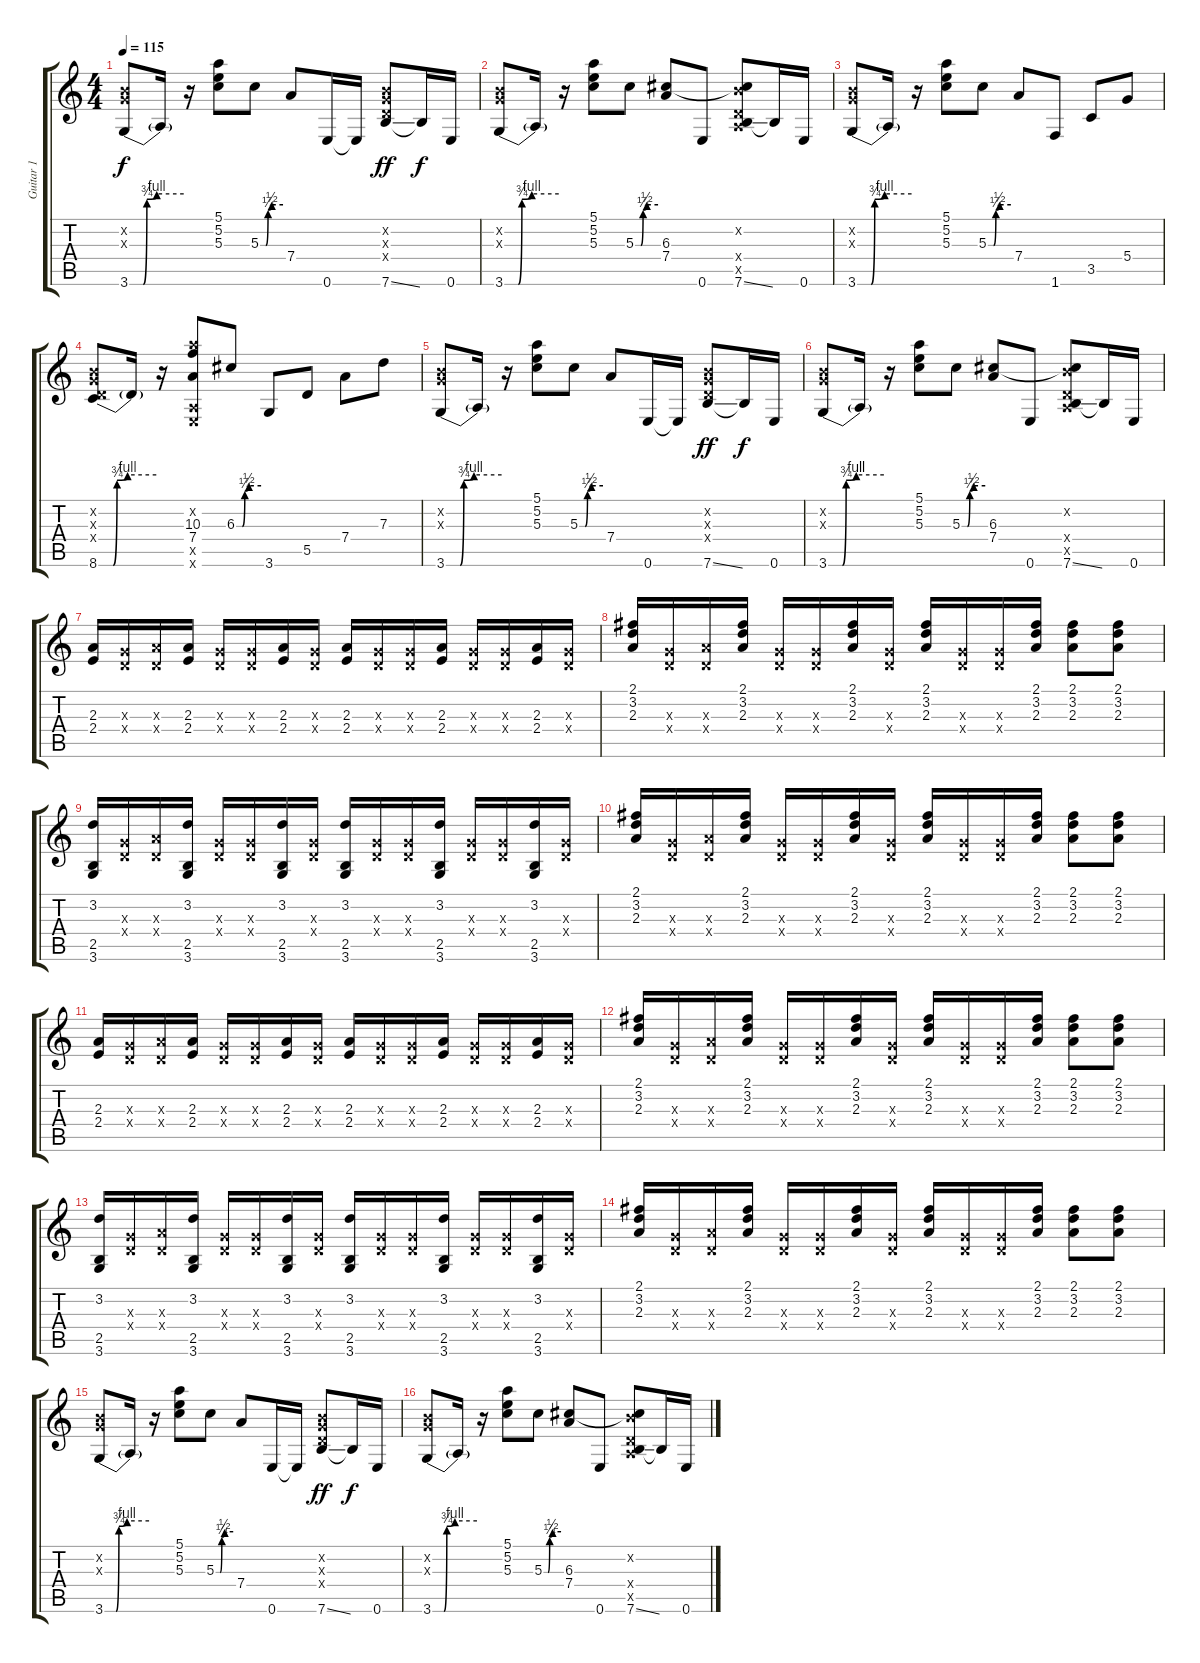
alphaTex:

\track ("Guitar 1" "Guitar 1") {instrument acousticguitarnylon}
\staff {score tabs}
\tuning (E4 B3 G3 D3 A2 E2) {hide}
\ts (4 4)
\tempo 115
\clef g2
\ks c
(0.2{x} 0.3{x} 3.6{be (custom 0 0 15 0 19 3 30 4 60 4)}).8{dy f} 3.6{t}.16 r.16 (5.1 5.2 5.3).8 5.3{be (custom 0 0 14 0 20 1 30 2 60 2)}.8 7.4.8 0.6.16 0.6{t}.16 (0.2{x} 0.3{x} 0.4{x} 7.6{ss}).8{dy ff} 7.6{t}.16{dy f} 0.6.16 |
(0.2{x} 0.3{x} 3.6{be (custom 0 0 15 0 19 3 30 4 60 4)}).8 3.6{t}.16 r.16 (5.1 5.2 5.3).8 5.3{be (custom 0 0 14 0 20 1 30 2 60 2)}.8 (6.3 7.4).8 0.6.8 (0.2{x} 6.3{t} 0.4{x} 0.5{x} 7.6{ss}).8 7.6{t}.16 0.6.16 |
(0.2{x} 0.3{x} 3.6{be (custom 0 0 15 0 19 3 30 4 60 4)}).8 3.6{t}.16 r.16 (5.1 5.2 5.3).8 5.3{be (custom 0 0 14 0 20 1 30 2 60 2)}.8 7.4.8 1.6.8 3.5.8 5.4.8 |
(0.2{x} 0.3{x} 0.4{x} 8.6{be (custom 0 0 15 0 19 3 30 4 60 4)}).8 8.6{t}.16 r.16 (10.2{x} 10.3 7.4 0.5{x} 0.6{x}).8 6.3{be (custom 0 0 14 0 20 1 30 2 60 2)}.8 3.6.8 5.5.8 7.4.8 7.3.8 |
(0.2{x} 0.3{x} 3.6{be (custom 0 0 15 0 19 3 30 4 60 4)}).8 3.6{t}.16 r.16 (5.1 5.2 5.3).8 5.3{be (custom 0 0 14 0 20 1 30 2 60 2)}.8 7.4.8 0.6.16 0.6{t}.16 (0.2{x} 0.3{x} 0.4{x} 7.6{ss}).8{dy ff} 7.6{t}.16{dy f} 0.6.16 |
(0.2{x} 0.3{x} 3.6{be (custom 0 0 15 0 19 3 30 4 60 4)}).8 3.6{t}.16 r.16 (5.1 5.2 5.3).8 5.3{be (custom 0 0 14 0 20 1 30 2 60 2)}.8 (6.3 7.4).8 0.6.8 (0.2{x} 6.3{t} 0.4{x} 0.5{x} 7.6{ss}).8 7.6{t}.16 0.6.16 |
(2.3 2.4).16 (0.3{x} 0.4{x}).16 (2.3{x} 0.4{x}).16 (2.3 2.4).16 (0.3{x} 0.4{x}).16 (0.3{x} 0.4{x}).16 (2.3 2.4).16 (0.3{x} 0.4{x}).16 (2.3 2.4).16 (0.3{x} 0.4{x}).16 (0.3{x} 0.4{x}).16 (2.3 2.4).16 (0.3{x} 0.4{x}).16 (0.3{x} 0.4{x}).16 (2.3 2.4).16 (0.3{x} 0.4{x}).16 |
(2.1 3.2 2.3).16 (0.3{x} 0.4{x}).16 (2.3{x} 0.4{x}).16 (2.1 3.2 2.3).16 (0.3{x} 0.4{x}).16 (0.3{x} 0.4{x}).16 (2.1 3.2 2.3).16 (0.3{x} 0.4{x}).16 (2.1 3.2 2.3).16 (0.3{x} 0.4{x}).16 (0.3{x} 0.4{x}).16 (2.1 3.2 2.3).16 (2.1 3.2 2.3).8 (2.1 3.2 2.3).8 |
(3.2 2.5 3.6).16 (0.3{x} 0.4{x}).16 (2.3{x} 0.4{x}).16 (3.2 2.5 3.6).16 (0.3{x} 0.4{x}).16 (0.3{x} 0.4{x}).16 (3.2 2.5 3.6).16 (0.3{x} 0.4{x}).16 (3.2 2.5 3.6).16 (0.3{x} 0.4{x}).16 (0.3{x} 0.4{x}).16 (3.2 2.5 3.6).16 (0.3{x} 0.4{x}).16 (0.3{x} 0.4{x}).16 (3.2 2.5 3.6).16 (0.3{x} 0.4{x}).16 |
(2.1 3.2 2.3).16 (0.3{x} 0.4{x}).16 (2.3{x} 0.4{x}).16 (2.1 3.2 2.3).16 (0.3{x} 0.4{x}).16 (0.3{x} 0.4{x}).16 (2.1 3.2 2.3).16 (0.3{x} 0.4{x}).16 (2.1 3.2 2.3).16 (0.3{x} 0.4{x}).16 (0.3{x} 0.4{x}).16 (2.1 3.2 2.3).16 (2.1 3.2 2.3).8 (2.1 3.2 2.3).8 |
(2.3 2.4).16 (0.3{x} 0.4{x}).16 (2.3{x} 0.4{x}).16 (2.3 2.4).16 (0.3{x} 0.4{x}).16 (0.3{x} 0.4{x}).16 (2.3 2.4).16 (0.3{x} 0.4{x}).16 (2.3 2.4).16 (0.3{x} 0.4{x}).16 (0.3{x} 0.4{x}).16 (2.3 2.4).16 (0.3{x} 0.4{x}).16 (0.3{x} 0.4{x}).16 (2.3 2.4).16 (0.3{x} 0.4{x}).16 |
(2.1 3.2 2.3).16 (0.3{x} 0.4{x}).16 (2.3{x} 0.4{x}).16 (2.1 3.2 2.3).16 (0.3{x} 0.4{x}).16 (0.3{x} 0.4{x}).16 (2.1 3.2 2.3).16 (0.3{x} 0.4{x}).16 (2.1 3.2 2.3).16 (0.3{x} 0.4{x}).16 (0.3{x} 0.4{x}).16 (2.1 3.2 2.3).16 (2.1 3.2 2.3).8 (2.1 3.2 2.3).8 |
(3.2 2.5 3.6).16 (0.3{x} 0.4{x}).16 (2.3{x} 0.4{x}).16 (3.2 2.5 3.6).16 (0.3{x} 0.4{x}).16 (0.3{x} 0.4{x}).16 (3.2 2.5 3.6).16 (0.3{x} 0.4{x}).16 (3.2 2.5 3.6).16 (0.3{x} 0.4{x}).16 (0.3{x} 0.4{x}).16 (3.2 2.5 3.6).16 (0.3{x} 0.4{x}).16 (0.3{x} 0.4{x}).16 (3.2 2.5 3.6).16 (0.3{x} 0.4{x}).16 |
(2.1 3.2 2.3).16 (0.3{x} 0.4{x}).16 (2.3{x} 0.4{x}).16 (2.1 3.2 2.3).16 (0.3{x} 0.4{x}).16 (0.3{x} 0.4{x}).16 (2.1 3.2 2.3).16 (0.3{x} 0.4{x}).16 (2.1 3.2 2.3).16 (0.3{x} 0.4{x}).16 (0.3{x} 0.4{x}).16 (2.1 3.2 2.3).16 (2.1 3.2 2.3).8 (2.1 3.2 2.3).8 |
(0.2{x} 0.3{x} 3.6{be (custom 0 0 15 0 19 3 30 4 60 4)}).8 3.6{t}.16 r.16 (5.1 5.2 5.3).8 5.3{be (custom 0 0 14 0 20 1 30 2 60 2)}.8 7.4.8 0.6.16 0.6{t}.16 (0.2{x} 0.3{x} 0.4{x} 7.6{ss}).8{dy ff} 7.6{t}.16{dy f} 0.6.16 |
(0.2{x} 0.3{x} 3.6{be (custom 0 0 15 0 19 3 30 4 60 4)}).8 3.6{t}.16 r.16 (5.1 5.2 5.3).8 5.3{be (custom 0 0 14 0 20 1 30 2 60 2)}.8 (6.3 7.4).8 0.6.8 (0.2{x} 6.3{t} 0.4{x} 0.5{x} 7.6{ss}).8 7.6{t}.16 0.6.16
